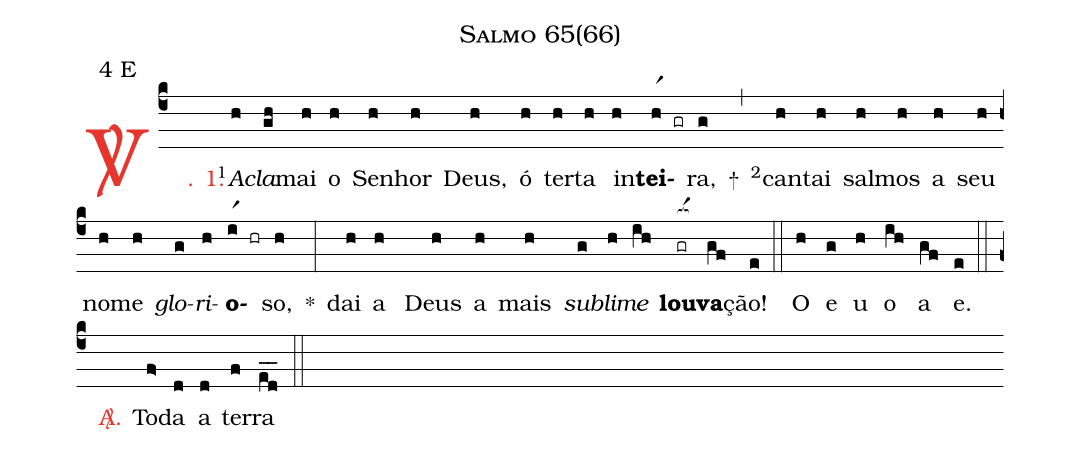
name: Salmo 65(66);
mode: 4;
mode-differentia: E;
%%
(c4)

<c><sp>V/</sp>. 1.</c>() <v>\VSup{1}</v><i>A</i>(h)<i>cla</i>(gh)mai(h) o(h) Se(h)nhor(h) Deus,(h) ó(h) ter(h)ta(h) in(h)<b>tei</b>(hr1 gr)ra,(g) +(,) <v>\VSup{2}</v>can(h)tai(h) sal(h)mos(h) a(h) seu(h) no(h)me(h) <i>glo</i>(g)<i>ri</i>(h)<b>o</b>(ir1 hr)so,(h) *(:) dai(h) a (h) Deus(h) a(h) mais(h) <i>su</i>(g)<i>bli</i>(h)<i>me</i>(ih) <nlba><b>lou</b>(gr[ocba:1{])<b>va</b></nlba>(gf[ocba:0}])ção!(e) (::)

<eu>O(h) e(g) u(h) o(ih) a(gf) e.</eu>(e) (::)

<nlba><c><sp>A/</sp>.</c>() To</nlba>(f>)da(d) a(d) ter(f)ra(ed__) (::)
